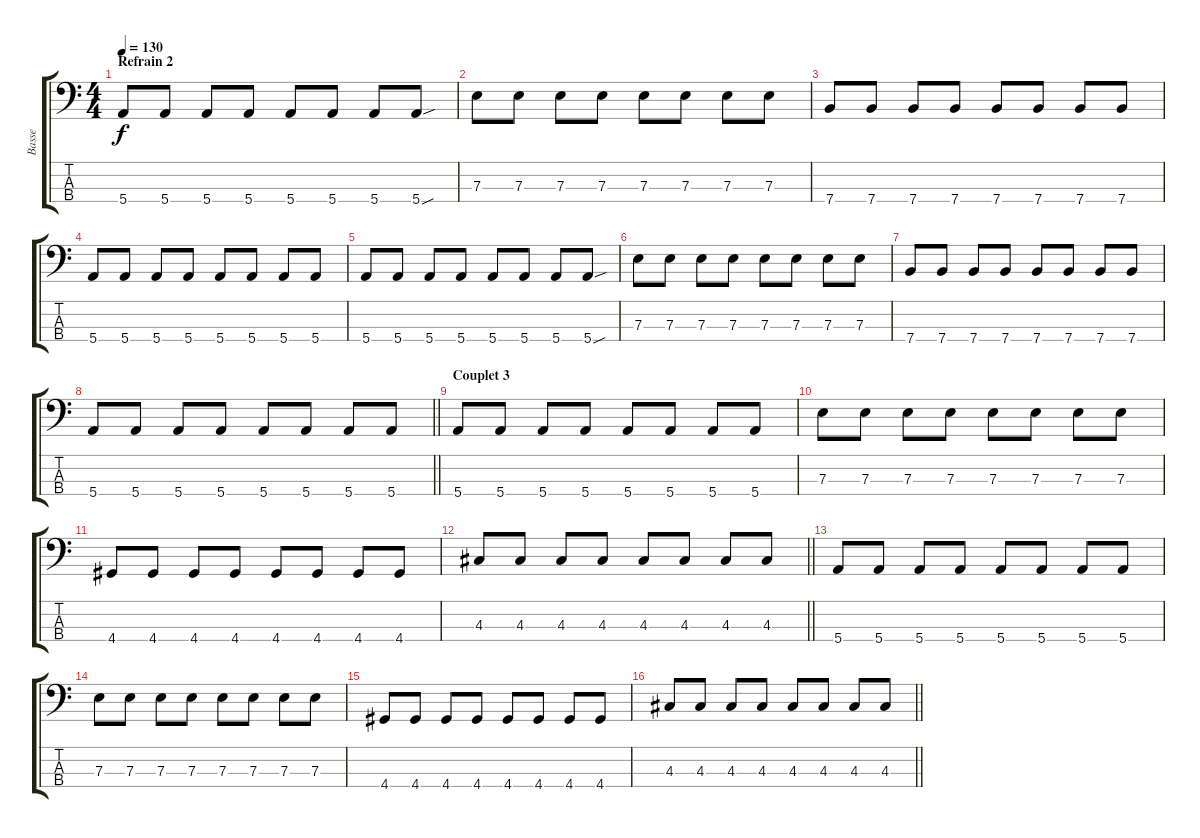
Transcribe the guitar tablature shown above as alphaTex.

\track ("Basse" "Basse") {instrument electricbassfinger}
\staff {score tabs}
\tuning (G2 D2 A1 E1) {hide}
\ts (4 4)
\section ("" "Refrain 2")
\tempo 130
\clef f4
\ks c
5.4.8{dy f} 5.4.8 5.4.8 5.4.8 5.4.8 5.4.8 5.4.8 5.4{sou}.8 |
7.3.8 7.3.8 7.3.8 7.3.8 7.3.8 7.3.8 7.3.8 7.3.8 |
7.4.8 7.4.8 7.4.8 7.4.8 7.4.8 7.4.8 7.4.8 7.4.8 |
5.4.8 5.4.8 5.4.8 5.4.8 5.4.8 5.4.8 5.4.8 5.4.8 |
5.4.8 5.4.8 5.4.8 5.4.8 5.4.8 5.4.8 5.4.8 5.4{sou}.8 |
7.3.8 7.3.8 7.3.8 7.3.8 7.3.8 7.3.8 7.3.8 7.3.8 |
7.4.8 7.4.8 7.4.8 7.4.8 7.4.8 7.4.8 7.4.8 7.4.8 |
\barLineRight lightlight
5.4.8 5.4.8 5.4.8 5.4.8 5.4.8 5.4.8 5.4.8 5.4.8 |
\section ("" "Couplet 3")
5.4.8 5.4.8 5.4.8 5.4.8 5.4.8 5.4.8 5.4.8 5.4.8 |
7.3.8 7.3.8 7.3.8 7.3.8 7.3.8 7.3.8 7.3.8 7.3.8 |
4.4.8 4.4.8 4.4.8 4.4.8 4.4.8 4.4.8 4.4.8 4.4.8 |
\barLineRight lightlight
4.3.8 4.3.8 4.3.8 4.3.8 4.3.8 4.3.8 4.3.8 4.3.8 |
5.4.8 5.4.8 5.4.8 5.4.8 5.4.8 5.4.8 5.4.8 5.4.8 |
7.3.8 7.3.8 7.3.8 7.3.8 7.3.8 7.3.8 7.3.8 7.3.8 |
4.4.8 4.4.8 4.4.8 4.4.8 4.4.8 4.4.8 4.4.8 4.4.8 |
\barLineRight lightlight
4.3.8 4.3.8 4.3.8 4.3.8 4.3.8 4.3.8 4.3.8 4.3.8
